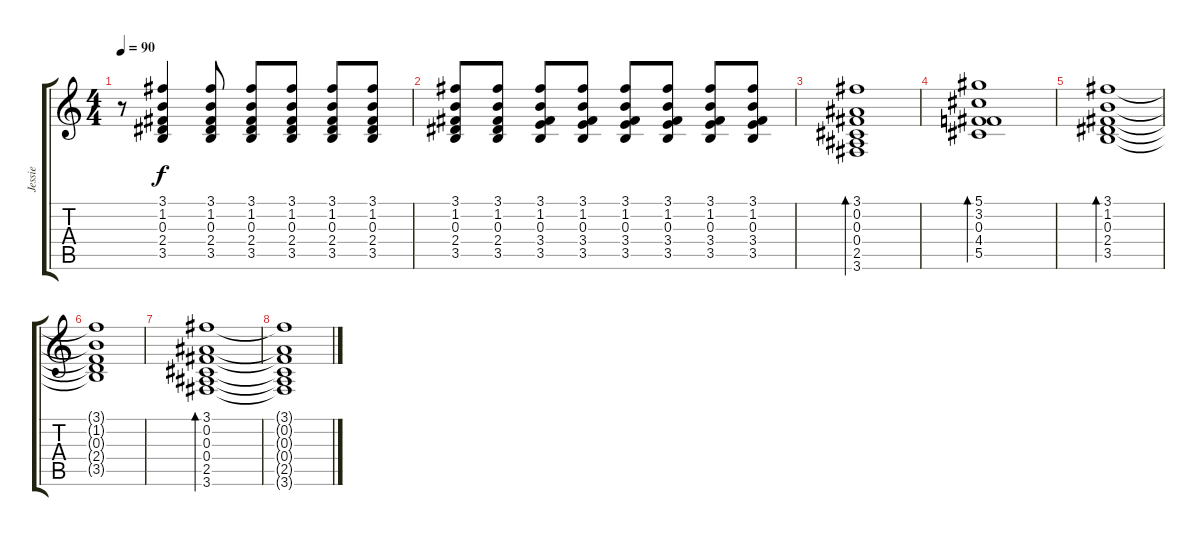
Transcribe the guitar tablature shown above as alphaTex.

\track ("Jessie" "Jessie") {instrument acousticguitarsteel}
\staff {score tabs}
\tuning (Eb4 Bb3 Gb3 Db3 Ab2 Eb2) {hide}
\ts (4 4)
\tempo 90
\clef g2
\ks c
r.8{dy f} (3.1 1.2 0.3 2.4 3.5).4 (3.1 1.2 0.3 2.4 3.5).8 (3.1 1.2 0.3 2.4 3.5).8 (3.1 1.2 0.3 2.4 3.5).8 (3.1 1.2 0.3 2.4 3.5).8 (3.1 1.2 0.3 2.4 3.5).8 |
(3.1 1.2 0.3 2.4 3.5).8 (3.1 1.2 0.3 2.4 3.5).8 (3.1 1.2 0.3 3.4 3.5).8 (3.1 1.2 0.3 3.4 3.5).8 (3.1 1.2 0.3 3.4 3.5).8 (3.1 1.2 0.3 3.4 3.5).8 (3.1 1.2 0.3 3.4 3.5).8 (3.1 1.2 0.3 3.4 3.5).8 |
(3.1 0.2 0.3 0.4 2.5 3.6).1{bd 240} |
(5.1 3.2 0.3 4.4 5.5).1{bd 240} |
(3.1 1.2 0.3 2.4 3.5).1{bd 240} |
(3.1{t} 1.2{t} 0.3{t} 2.4{t} 3.5{t}).1 |
(3.1 0.2 0.3 0.4 2.5 3.6).1{bd 240} |
(3.1{t} 0.2{t} 0.3{t} 0.4{t} 2.5{t} 3.6{t}).1
